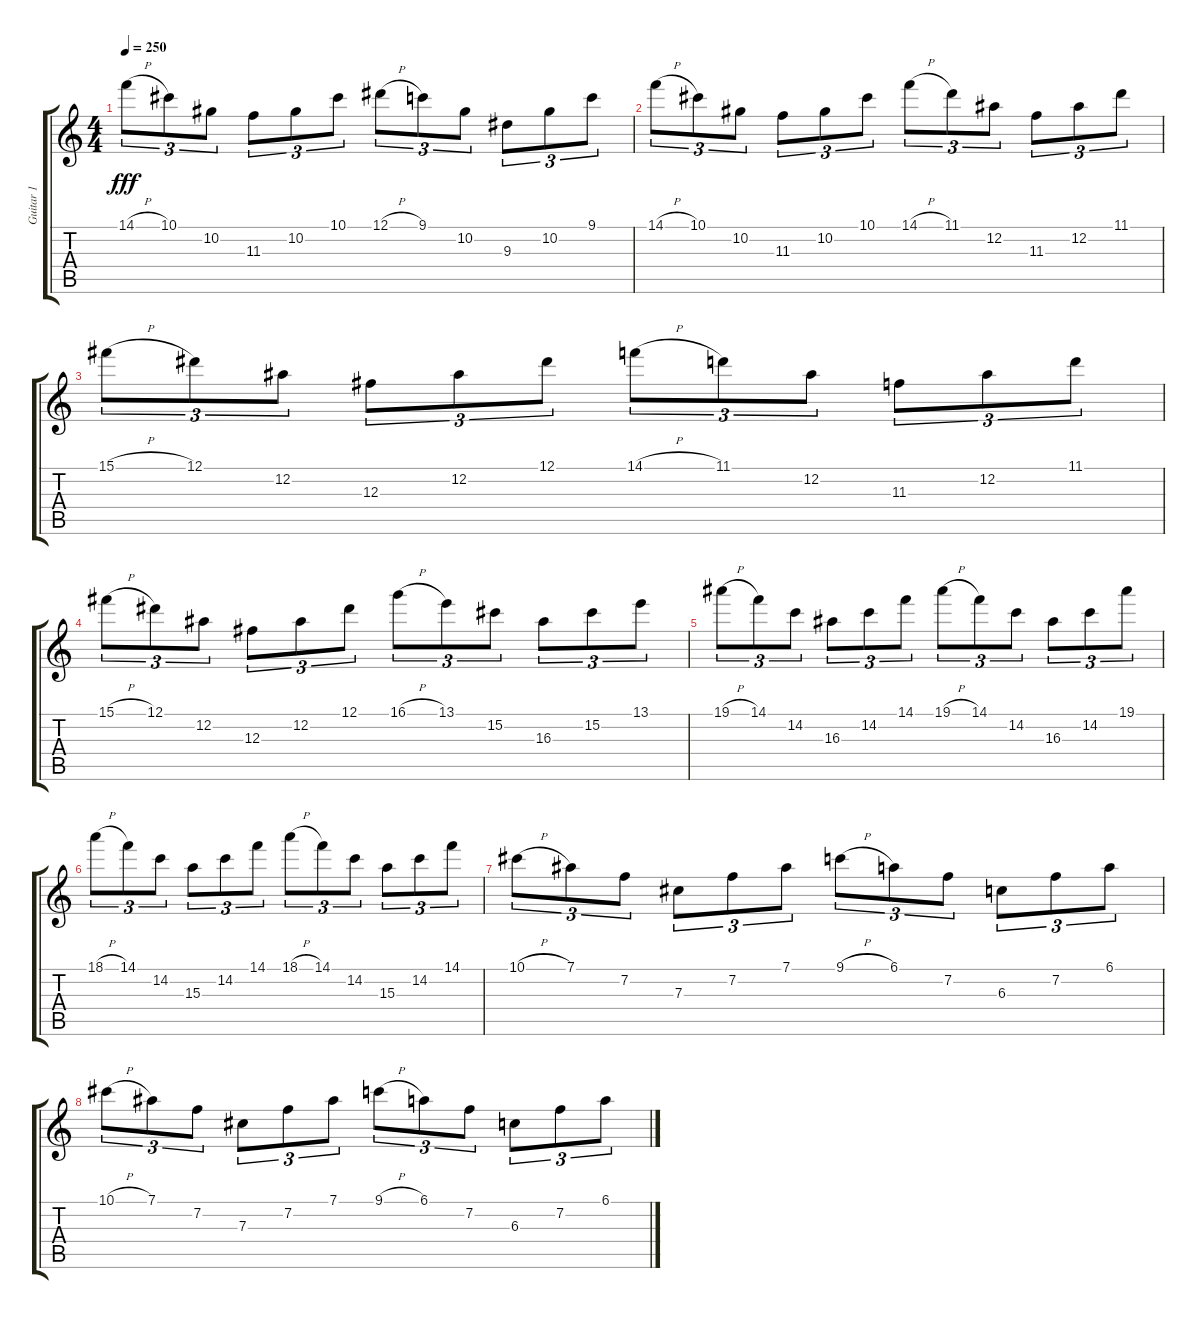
\track ("Guitar 1" "Guitar 1") {instrument overdrivenguitar}
\staff {score tabs}
\tuning (Eb4 Bb3 Gb3 Db3 Ab2 Eb2) {hide}
\ts (4 4)
\tempo 250
\clef g2
\ks c
14.1{h}.8{tu (3 2) dy fff} 10.1.8{tu (3 2)} 10.2.8{tu (3 2)} 11.3.8{tu (3 2)} 10.2.8{tu (3 2)} 10.1.8{tu (3 2)} 12.1{h}.8{tu (3 2)} 9.1.8{tu (3 2)} 10.2.8{tu (3 2)} 9.3.8{tu (3 2)} 10.2.8{tu (3 2)} 9.1.8{tu (3 2)} |
14.1{h}.8{tu (3 2)} 10.1.8{tu (3 2)} 10.2.8{tu (3 2)} 11.3.8{tu (3 2)} 10.2.8{tu (3 2)} 10.1.8{tu (3 2)} 14.1{h}.8{tu (3 2)} 11.1.8{tu (3 2)} 12.2.8{tu (3 2)} 11.3.8{tu (3 2)} 12.2.8{tu (3 2)} 11.1.8{tu (3 2)} |
15.1{h}.8{tu (3 2)} 12.1.8{tu (3 2)} 12.2.8{tu (3 2)} 12.3.8{tu (3 2)} 12.2.8{tu (3 2)} 12.1.8{tu (3 2)} 14.1{h}.8{tu (3 2)} 11.1.8{tu (3 2)} 12.2.8{tu (3 2)} 11.3.8{tu (3 2)} 12.2.8{tu (3 2)} 11.1.8{tu (3 2)} |
15.1{h}.8{tu (3 2)} 12.1.8{tu (3 2)} 12.2.8{tu (3 2)} 12.3.8{tu (3 2)} 12.2.8{tu (3 2)} 12.1.8{tu (3 2)} 16.1{h}.8{tu (3 2)} 13.1.8{tu (3 2)} 15.2.8{tu (3 2)} 16.3.8{tu (3 2)} 15.2.8{tu (3 2)} 13.1.8{tu (3 2)} |
19.1{h}.8{tu (3 2)} 14.1.8{tu (3 2)} 14.2.8{tu (3 2)} 16.3.8{tu (3 2)} 14.2.8{tu (3 2)} 14.1.8{tu (3 2)} 19.1{h}.8{tu (3 2)} 14.1.8{tu (3 2)} 14.2.8{tu (3 2)} 16.3.8{tu (3 2)} 14.2.8{tu (3 2)} 19.1.8{tu (3 2)} |
18.1{h}.8{tu (3 2)} 14.1.8{tu (3 2)} 14.2.8{tu (3 2)} 15.3.8{tu (3 2)} 14.2.8{tu (3 2)} 14.1.8{tu (3 2)} 18.1{h}.8{tu (3 2)} 14.1.8{tu (3 2)} 14.2.8{tu (3 2)} 15.3.8{tu (3 2)} 14.2.8{tu (3 2)} 14.1.8{tu (3 2)} |
10.1{h}.8{tu (3 2)} 7.1.8{tu (3 2)} 7.2.8{tu (3 2)} 7.3.8{tu (3 2)} 7.2.8{tu (3 2)} 7.1.8{tu (3 2)} 9.1{h}.8{tu (3 2)} 6.1.8{tu (3 2)} 7.2.8{tu (3 2)} 6.3.8{tu (3 2)} 7.2.8{tu (3 2)} 6.1.8{tu (3 2)} |
10.1{h}.8{tu (3 2)} 7.1.8{tu (3 2)} 7.2.8{tu (3 2)} 7.3.8{tu (3 2)} 7.2.8{tu (3 2)} 7.1.8{tu (3 2)} 9.1{h}.8{tu (3 2)} 6.1.8{tu (3 2)} 7.2.8{tu (3 2)} 6.3.8{tu (3 2)} 7.2.8{tu (3 2)} 6.1.8{tu (3 2)}
